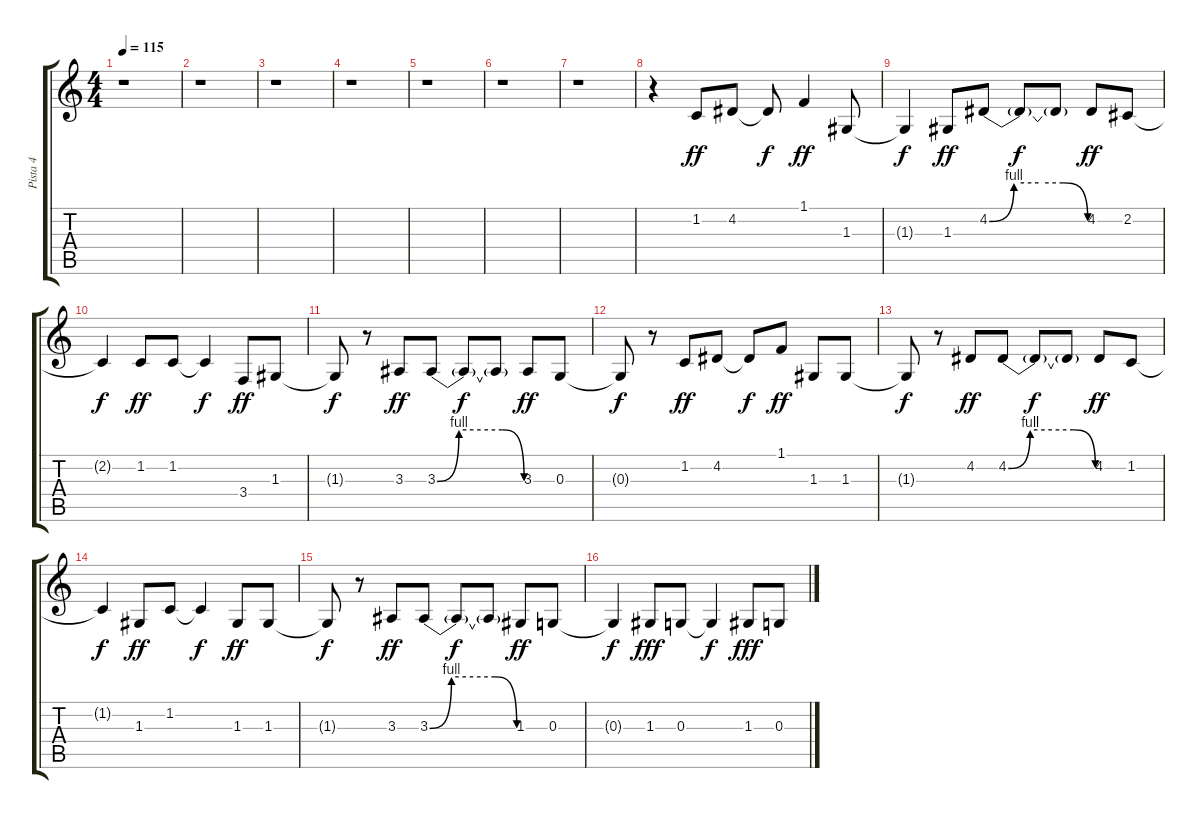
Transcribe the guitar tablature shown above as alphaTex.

\track ("Pista 4" "Pista 4") {instrument synthbrass1}
\staff {score tabs}
\tuning (E4 B3 G3 D3 A2 E2) {hide}
\ts (4 4)
\tempo 115
\clef g2
\ks c
r.1{dy fff} |
r.1 |
r.1 |
r.1 |
r.1 |
r.1 |
r.1 |
r.4 1.2.8{dy ff instrument choiraahs} 4.2.8 4.2{t}.8{dy f} 1.1.4{dy ff} 1.3.8 |
1.3{t}.4{dy f} 1.3.8{dy ff} 4.2{be (custom 0 0 15 4 30 4 45 4 60 0)}.8 4.2{t}.8{dy f} 4.2{t}.8 4.2.8{dy ff} 2.2.8 |
2.2{t}.4{dy f} 1.2.8{dy ff} 1.2.8 1.2{t}.4{dy f} 3.4.8{dy ff} 1.3.8 |
1.3{t}.8{dy f} r.8 3.3.8{dy ff} 3.3{be (custom 0 0 15 4 30 4 45 4 60 0)}.8 3.3{t}.8{dy f} 3.3{t}.8 3.3.8{dy ff} 0.3.8 |
0.3{t}.8{dy f} r.8 1.2.8{dy ff} 4.2.8 4.2{t}.8{dy f} 1.1.8{dy ff} 1.3.8 1.3.8 |
1.3{t}.8{dy f} r.8 4.2.8{dy ff} 4.2{be (custom 0 0 15 4 30 4 45 4 60 0)}.8 4.2{t}.8{dy f} 4.2{t}.8 4.2.8{dy ff} 1.2.8 |
1.2{t}.4{dy f} 1.3.8{dy ff} 1.2.8 1.2{t}.4{dy f} 1.3.8{dy ff} 1.3.8 |
1.3{t}.8{dy f} r.8 3.3.8{dy ff} 3.3{be (custom 0 0 15 4 30 4 45 4 60 0)}.8 3.3{t}.8{dy f} 3.3{t}.8 1.3.8{dy ff} 0.3.8 |
0.3{t}.4{dy f instrument choiraahs} 1.3.8{dy fff} 0.3.8 0.3{t}.4{dy f} 1.3.8{dy fff} 0.3.8
